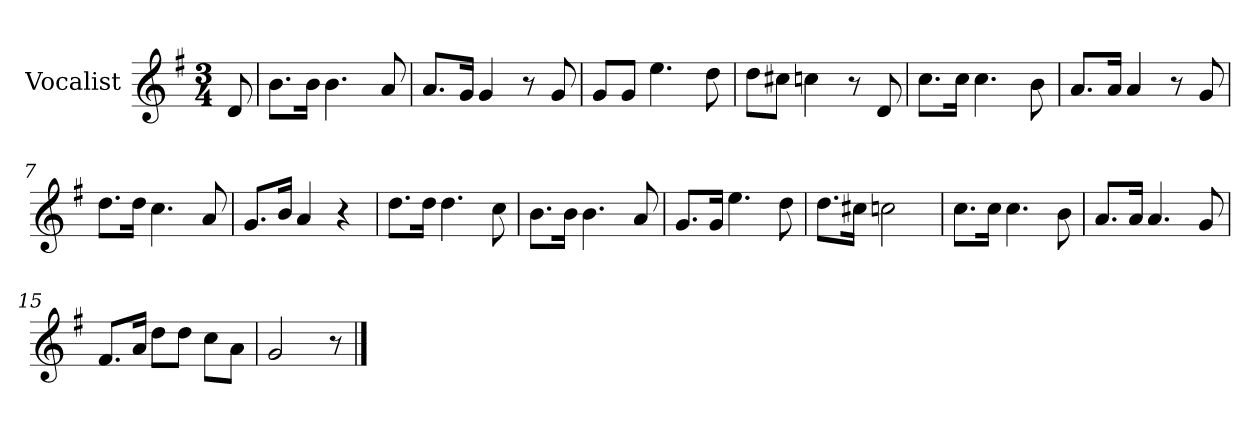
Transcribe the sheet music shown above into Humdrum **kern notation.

**kern
*part1
*staff1
*I"Vocalist
*k[f#]
*G:
*M3/4
=
8d
=1
8.bL
16bJk
4.b
8a
=2
8.aL
16gJk
4g
8r
8g
=3
8gL
8gJ
4.ee
8dd
=4
8ddL
8cc#XJ
4ccn
8r
8d
=5
8.ccL
16ccJk
4.cc
8b
=6
8.aL
16aJk
4a
8r
8g
=7
8.ddL
16ddJk
4.cc
8a
=8
8.gL
16bJk
4a
4r
=9
8.ddL
16ddJk
4.dd
8cc
=10
8.bL
16bJk
4.b
8a
=11
8.gL
16gJk
4.ee
8dd
=12
8.ddL
16cc#XJk
2ccn
=13
8.ccL
16ccJk
4.cc
8b
=14
8.aL
16aJk
4.a
8g
=15
8.f#L
16aJk
8ddL
8ddJ
8ccL
8aJ
=16
2g
8r
==
*-
